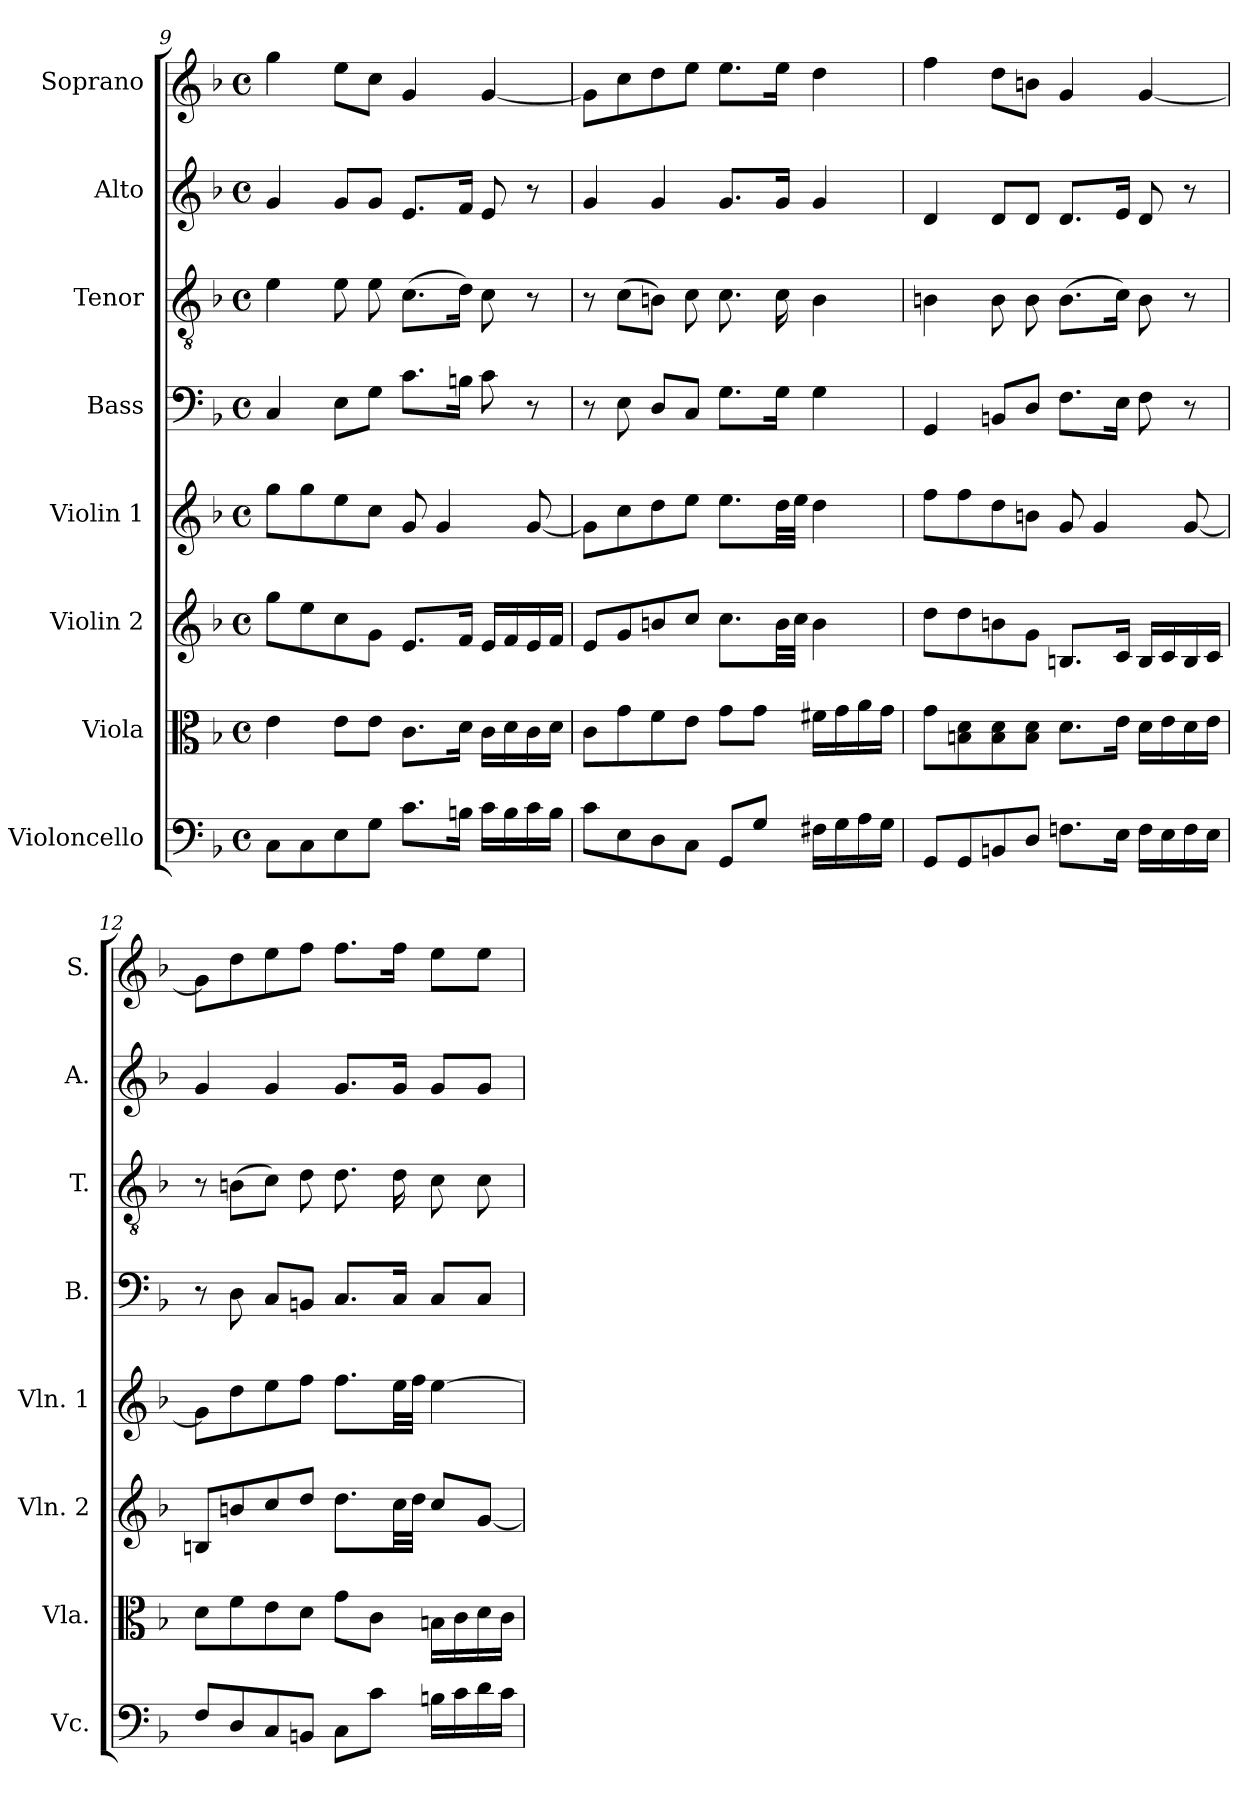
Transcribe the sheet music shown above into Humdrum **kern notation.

**kern	**kern	**kern	**kern	**kern	**kern	**kern	**kern
*part8	*part7	*part6	*part5	*part4	*part3	*part2	*part1
*staff8	*staff7	*staff6	*staff5	*staff4	*staff3	*staff2	*staff1
*I"Violoncello	*I"Viola	*I"Violin 2	*I"Violin 1	*I"Bass	*I"Tenor	*I"Alto	*I"Soprano
*I'Vc.	*I'Vla.	*I'Vln. 2	*I'Vln. 1	*I'B.	*I'T.	*I'A.	*I'S.
*clefF4	*clefC3	*clefG2	*clefG2	*clefF4	*clefGv2	*clefG2	*clefG2
*	*	*	*	*	*ITrd7c12	*	*
*k[b-]	*k[b-]	*k[b-]	*k[b-]	*k[b-]	*k[b-]	*k[b-]	*k[b-]
*F:	*F:	*F:	*F:	*F:	*F:	*F:	*F:
*M4/4	*M4/4	*M4/4	*M4/4	*M4/4	*M4/4	*M4/4	*M4/4
*met(c)	*met(c)	*met(c)	*met(c)	*met(c)	*met(c)	*met(c)	*met(c)
=9	=9	=9	=9	=9	=9	=9	=9
8Ci\L	4ei\	8ggi\L	8ggi\L	4Ci/	4Ei\	4gi/	4ggi\
8Ci\	.	8eei\	8ggi\	.	.	.	.
8Ei\	8ei\L	8cci\	8eei\	8Ei\L	8Ei\	8gi/L	8eei\L
8Gi\J	8ei\J	8gi\J	8cci\J	8Gi\J	8Ei\	8gi/J	8cci\J
8.ci\L	8.ci\L	8.ei/L	8gi/	8.ci\L	(8.Ci\L	8.ei/L	4gi/
.	.	.	4gi/	.	.	.	.
16Bni\Jk	16di\Jk	16fi/Jk	.	16Bni\Jk	16Di\Jk)	16fi/Jk	.
16ci\LL	16ci\LL	16ei/LL	.	8ci\	8Ci\	8ei/	[<4gi/
16Bi\	16di\	16fi/	.	.	.	.	.
16ci\	16ci\	16ei/	[<8gi/	8r	8r	8r	.
16Bi\JJ	16di\JJ	16fi/JJ	.	.	.	.	.
!!LO:PB:g=z
=10	=10	=10	=10	=10	=10	=10	=10
8ci\L	8ci\L	8ei/L	8gi\L]	8r	8r	4gi/	8gi\L]
8Ei\	8gi\	8gi/	8cci\	8Ei\	(8Ci\L	.	8cci\
8Di\	8fi\	8bni/	8ddi\	8Di/L	8BBni\J)	4gi/	8ddi\
8Ci\J	8ei\J	8cci/J	8eei\J	8Ci/J	8Ci\	.	8eei\J
8GGi/L	8gi\L	8.cci\L	8.eei\L	8.Gi\L	8.Ci\	8.gi/L	8.eei\L
8Gi/J	8gi\J	.	.	.	.	.	.
.	.	32bi\LL	32ddi\LL	16Gi\Jk	16Ci\	16gi/Jk	16eei\Jk
.	.	32cci\JJJ	32eei\JJJ	.	.	.	.
16F#Xi\LL	16f#Xi\LL	4bi\	4ddi\	4Gi\	4BBi\	4gi/	4ddi\
16Gi\	16gi\	.	.	.	.	.	.
16Ai\	16ai\	.	.	.	.	.	.
16Gi\JJ	16gi\JJ	.	.	.	.	.	.
=11	=11	=11	=11	=11	=11	=11	=11
8GGi/L	8gi\L	8ddi\L	8ffi\L	4GGi/	4BBni\	4di/	4ffi\
8GGi/	8Bni\ 8di	8ddi\	8ffi\	.	.	.	.
8BBni/	8Bi\ 8di	8bni\	8ddi\	8BBni/L	8BBi\	8di/L	8ddi\L
8Di/J	8Bi\ 8diJ	8gi\J	8bni\J	8Di/J	8BBi\	8di/J	8bni\J
8.Fni\L	8.di\L	8.Bni/L	8gi/	8.Fi\L	(8.BBi\L	8.di/L	4gi/
.	.	.	4gi/	.	.	.	.
16Ei\Jk	16ei\Jk	16ci/Jk	.	16Ei\Jk	16Ci\Jk)	16ei/Jk	.
16Fi\LL	16di\LL	16Bi/LL	.	8Fi\	8BBi\	8di/	[<4gi/
16Ei\	16ei\	16ci/	.	.	.	.	.
16Fi\	16di\	16Bi/	[<8gi/	8r	8r	8r	.
16Ei\JJ	16ei\JJ	16ci/JJ	.	.	.	.	.
=12	=12	=12	=12	=12	=12	=12	=12
8Fi/L	8di\L	8Bni/L	8gi\L]	8r	8r	4gi/	8gi\L]
8Di/	8fi\	8bni/	8ddi\	8Di\	(8BBni\L	.	8ddi\
8Ci/	8ei\	8cci/	8eei\	8Ci/L	8Ci\J)	4gi/	8eei\
8BBni/J	8di\J	8ddi/J	8ffi\J	8BBni/J	8Di\	.	8ffi\J
8Ci\L	8gi\L	8.ddi\L	8.ffi\L	8.Ci/L	8.Di\	8.gi/L	8.ffi\L
8ci\J	8ci\J	.	.	.	.	.	.
.	.	32cci\LL	32eei\LL	16Ci/Jk	16Di\	16gi/Jk	16ffi\Jk
.	.	32ddi\JJJ	32ffi\JJJ	.	.	.	.
16Bni\LL	16Bni\LL	8cci/L	[>4eei\	8Ci/L	8Ci\	8gi/L	8eei\L
16ci\	16ci\	.	.	.	.	.	.
16di\	16di\	[<8gi/J	.	8Ci/J	8Ci\L	8gi/J	8eei\J
16ci\JJ	16ci\JJ	.	.	.	.	.	.
=	=	=	=	=	=	=	=
*-	*-	*-	*-	*-	*-	*-	*-
